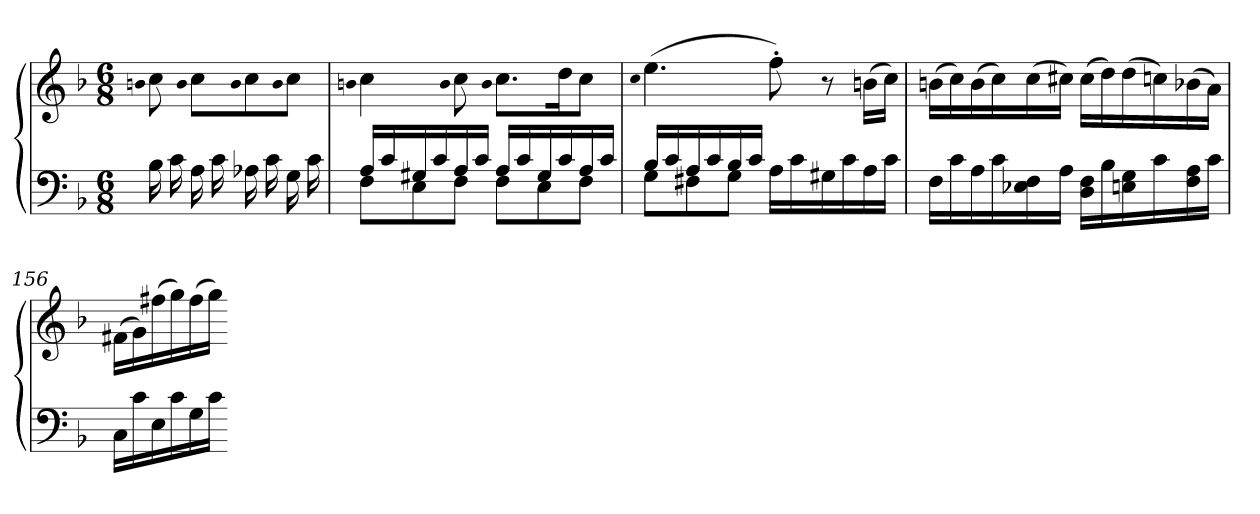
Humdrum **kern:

**kern	**kern
*part1	*part1
*staff2	*staff1
*clefF4	*clefG2
*k[b-]	*k[b-]
*F:	*F:
*M6/8	*M6/8
=	=
.	qbn
16B-	8cc
16c	.
.	qb
16A	8ccL
16c	.
.	qb
16A-X	8cc
16c	.
.	qb
16G	8ccJ
16c	.
=153	=153
.	qbn
*^	*
16ALL	8FL	4cc
16c	.	.
16G#X	8E	.
16c	.	.
.	.	qb
16A	8FJ	8cc
16cJJ	.	.
.	.	qb
16ALL	8FL	8.ccL
16c	.	.
16G#	8E	.
16c	.	16ddK
16A	8FJ	8ccJ
16cJJ	.	.
=154	=154	=154
.	.	qcc
16B-LL	8GL	(4.ee
16c	.	.
16A	8F#X	.
16c	.	.
16B-	8GJ	.
16cJJ	.	.
16ALL	4.ryy	8ff')
16c	.	.
16G#X	.	8r
16c	.	.
16A	.	(16bnLL
16cJJ	.	16ccJJ)
*v	*v	*
=155	=155
16FLL	(16bnLL
16c	16cc)
16A	(16b
16c	16cc)
16E-X 16F	(16cc
16AJJ	16cc#XJJ)
16D 16FLL	(16cc#LL
16B-	16dd)
16En 16G	(16dd
16c	16ccn)
16F 16A	(16b-X
16cJJ	16aJJ)
=156	=156
16CLL	(16f#XLL
16c	16g)
16E	(16ff#X
16c	16gg)
16G	(16ff#
16cJJ	16ggJJ)
=-	=-
*-	*-
